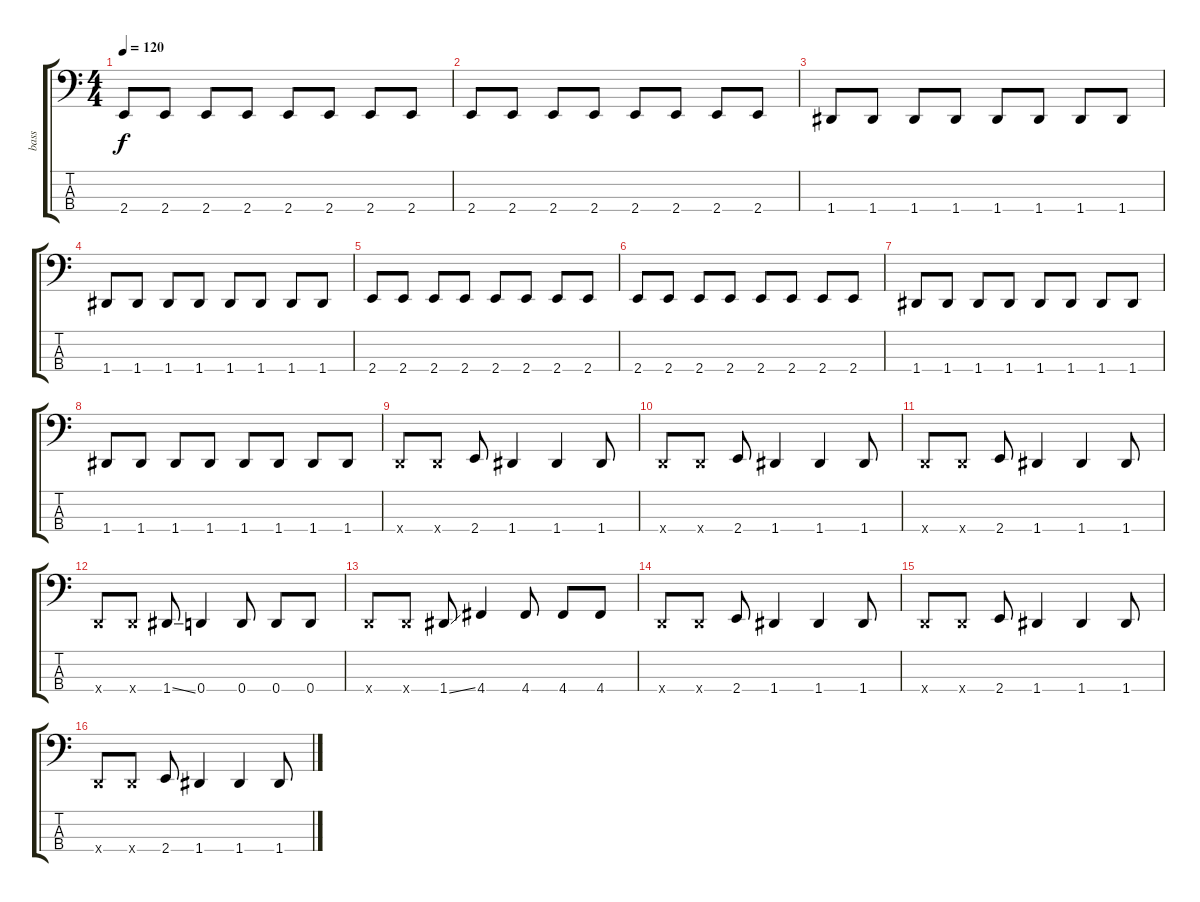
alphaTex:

\track ("bass" "bass") {instrument electricbassfinger}
\staff {score tabs}
\tuning (F2 C2 G1 D1) {hide}
\ts (4 4)
\tempo 120
\clef f4
\ks c
2.4.8{dy f} 2.4.8 2.4.8 2.4.8 2.4.8 2.4.8 2.4.8 2.4.8 |
2.4.8 2.4.8 2.4.8 2.4.8 2.4.8 2.4.8 2.4.8 2.4.8 |
1.4.8 1.4.8 1.4.8 1.4.8 1.4.8 1.4.8 1.4.8 1.4.8 |
1.4.8 1.4.8 1.4.8 1.4.8 1.4.8 1.4.8 1.4.8 1.4.8 |
2.4.8 2.4.8 2.4.8 2.4.8 2.4.8 2.4.8 2.4.8 2.4.8 |
2.4.8 2.4.8 2.4.8 2.4.8 2.4.8 2.4.8 2.4.8 2.4.8 |
1.4.8 1.4.8 1.4.8 1.4.8 1.4.8 1.4.8 1.4.8 1.4.8 |
1.4.8 1.4.8 1.4.8 1.4.8 1.4.8 1.4.8 1.4.8 1.4.8 |
0.4{x}.8 0.4{x}.8 2.4.8 1.4.4 1.4.4 1.4.8 |
0.4{x}.8 0.4{x}.8 2.4.8 1.4.4 1.4.4 1.4.8 |
0.4{x}.8 0.4{x}.8 2.4.8 1.4.4 1.4.4 1.4.8 |
0.4{x}.8 0.4{x}.8 1.4{ss}.8 0.4.4 0.4.8 0.4.8 0.4.8 |
0.4{x}.8 0.4{x}.8 1.4{ss}.8 4.4.4 4.4.8 4.4.8 4.4.8 |
0.4{x}.8 0.4{x}.8 2.4.8 1.4.4 1.4.4 1.4.8 |
0.4{x}.8 0.4{x}.8 2.4.8 1.4.4 1.4.4 1.4.8 |
0.4{x}.8 0.4{x}.8 2.4.8 1.4.4 1.4.4 1.4.8
